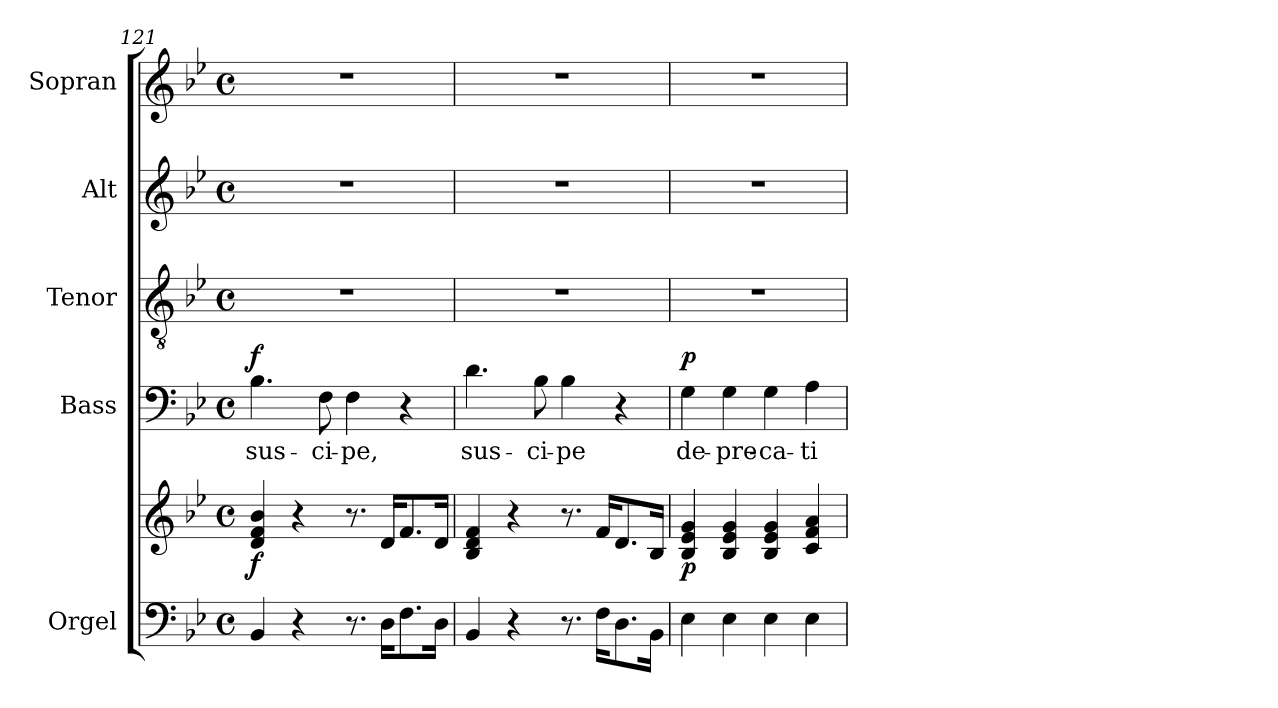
**kern	**kern	**dynam	**kern	**text	**dynam	**kern	**kern	**kern
*part5	*part5	*part5	*part4	*part4	*part4	*part3	*part2	*part1
*staff6	*staff5	*staff5/6	*staff4	*staff4	*staff4	*staff3	*staff2	*staff1
*I"Orgel	*	*	*I"Bass	*	*	*I"Tenor	*I"Alt	*I"Sopran
*I'Org.	*	*	*I'B	*	*	*I'T	*I'A	*I'S
*clefF4	*clefG2	*	*clefF4	*	*	*clefGv2	*clefG2	*clefG2
*k[b-e-]	*k[b-e-]	*	*k[b-e-]	*	*	*k[b-e-]	*k[b-e-]	*k[b-e-]
*B-:	*B-:	*	*B-:	*	*	*B-:	*B-:	*B-:
*M4/4	*M4/4	*	*M4/4	*	*	*M4/4	*M4/4	*M4/4
*met(c)	*met(c)	*	*met(c)	*	*	*met(c)	*met(c)	*met(c)
=121	=121	=121	=121	=121	=121	=121	=121	=121
!	!	!LO:DY:b	!	!LO:LY:b	!LO:DY:a	!	!	!
4BB-/	4d/ 4f/ 4b-/	f	4.B-\	sus-	f	1r	1r	1r
4r	4r	.	.	.	.	.	.	.
!	!	!	!	!LO:LY:b	!	!	!	!
.	.	.	8F\	-ci-	.	.	.	.
!	!	!	!	!LO:LY:b	!	!	!	!
8.r	8.r	.	4F\	-pe,	.	.	.	.
16D\KL	16d/KL	.	.	.	.	.	.	.
8.F\	8.f/	.	4r	.	.	.	.	.
16D\Jk	16d/Jk	.	.	.	.	.	.	.
=122	=122	=122	=122	=122	=122	=122	=122	=122
!	!	!	!	!LO:LY:b	!	!	!	!
4BB-/	4B-/ 4d/ 4f/	.	4.d\	sus-	.	1r	1r	1r
4r	4r	.	.	.	.	.	.	.
!	!	!	!	!LO:LY:b	!	!	!	!
.	.	.	8B-\	-ci-	.	.	.	.
!	!	!	!	!LO:LY:b	!	!	!	!
8.r	8.r	.	4B-\	-pe	.	.	.	.
16F\KL	16f/KL	.	.	.	.	.	.	.
8.D\	8.d/	.	4r	.	.	.	.	.
16BB-\Jk	16B-/Jk	.	.	.	.	.	.	.
=123	=123	=123	=123	=123	=123	=123	=123	=123
!	!	!LO:DY:b	!	!LO:LY:b	!LO:DY:a	!	!	!
4E-\	4B-/ 4e-/ 4g/	p	4G\	de-	p	1r	1r	1r
!	!	!	!	!LO:LY:b	!	!	!	!
4E-\	4B-/ 4e-/ 4g/	.	4G\	-pre-	.	.	.	.
!	!	!	!	!LO:LY:b	!	!	!	!
4E-\	4B-/ 4e-/ 4g/	.	4G\	-ca-	.	.	.	.
!	!	!	!	!LO:LY:b	!	!	!	!
4E-\	4c/ 4f/ 4a/	.	4A\	-ti-	.	.	.	.
=	=	=	=	=	=	=	=	=
*-	*-	*-	*-	*-	*-	*-	*-	*-
